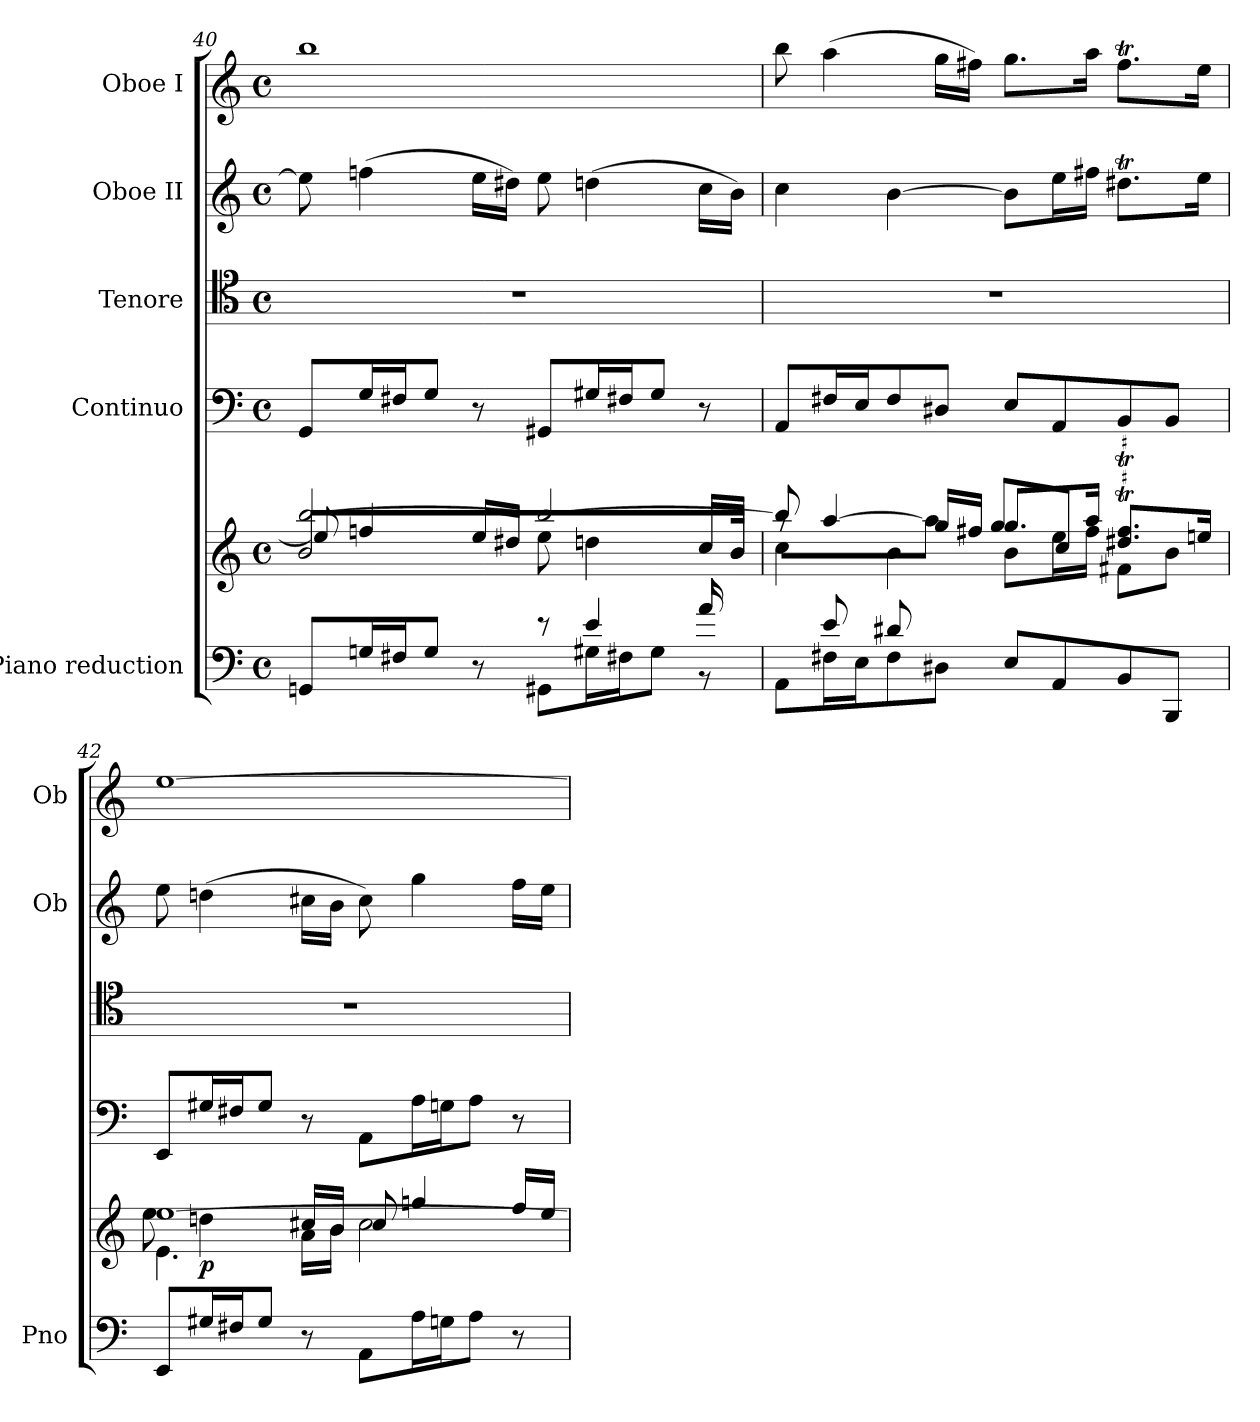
**kern	**kern	**dynam	**kern	**kern	**kern	**kern
*part5	*part5	*part5	*part4	*part3	*part2	*part1
*staff6	*staff5	*staff5/6	*staff4	*staff3	*staff2	*staff1
*I"Piano reduction	*	*	*I"Continuo	*I"Tenore	*I"Oboe II	*I"Oboe I
*I'Pno	*	*	*	*	*I'Ob	*I'Ob
*clefF4	*clefG2	*	*clefF4	*clefC4	*clefG2	*clefG2
*k[]	*k[]	*	*k[]	*k[]	*k[]	*k[]
*M4/4	*M4/4	*	*M4/4	*M4/4	*M4/4	*M4/4
*met(c)	*met(c)	*	*met(c)	*met(c)	*met(c)	*met(c)
=40	=40	=40	=40	=40	=40	=40
*^	*^	*	*	*	*	*
*	*	*	*^	*	*	*	*	*
2ryy	8GGn/L	[2bb/	8ee/]	2b/	.	8GG/L	1r	8ee\]	1bb
.	16Gn/L	.	4ffn/	.	.	16G/L	.	(4ffn\	.
.	16F#X/J	.	.	.	.	16F#X/J	.	.	.
.	8G/J	.	.	.	.	8G/J	.	.	.
.	8r	.	16ee/LL	.	.	8r	.	16ee\LL	.
.	.	.	16dd#X/JJ	.	.	.	.	16dd#X\JJ)	.
8r	8GG#X\L	2bb/_	8ee\	4..ryy	.	8GG#X/L	.	8ee\	.
4e/	16G#X\L	.	4ddn\	.	.	16G#X/L	.	(4ddn\	.
.	16F#X\J	.	.	.	.	16F#X/J	.	.	.
.	8G#\J	.	.	.	.	8G#/J	.	.	.
16a/LL	8r	.	16cc/LL	.	.	8r	.	16cc\LL	.
16ryy	.	.	16b/JJ	16b\JJ	.	.	.	16b\JJ)	.
!!LO:PB:g=z
=41	=41	=41	=41	=41	=41	=41	=41	=41	=41
8ryy	8AA\L	8bb/]	4cc\	8r	.	8AA/L	1r	4cc\	8bb\
8e/L	16F#X\L	[4aa/	.	4ryy	.	16F#X/L	.	.	(4aa\
.	16E\J	.	.	.	.	16E/J	.	.	.
8d#X/	8F#\	.	4b\	.	.	8F#/	.	[4b\	.
2ryy	8D#X\J	16gg/LL	.	8aa\J]	.	8D#X/J	.	.	16gg\LL
.	.	16ff#X/JJ	.	.	.	.	.	.	16ff#X\JJ)
.	8E/L	8.gg/L	8b\L	8gg\L	.	8E/L	.	8b\L]	8.gg\L
.	8AA/	.	16ee\L	8cc/J	.	8AA/	.	16ee\L	.
.	.	16aa/Jk	16ff#\JJ	.	.	.	.	16ff#X\JJ	16aa\Jk
.	8BB/	8.dd#X/T 8.ff#/TL	8f#X\L	4ryy	.	8BB/	.	8.dd#Xt\L	8.ff#t\L
8ryy	8BBB/J	.	8b\J	.	.	8BB/J	.	.	.
.	.	16ee/Jk	.	.	.	.	.	16ee\Jk	16ee\Jk
*v	*v	*	*	*	*	*	*	*	*
=42	=42	=42	=42	=42	=42	=42	=42	=42
8EE/L	[1ee	4.e\	8ee\	.	8EE/L	1r	8ee\	[1ee
!	!	!	!	!LO:DY:b	!	!	!	!
16G#X/L	.	.	4ddn\	p	16G#X/L	.	(4ddn\	.
16F#X/J	.	.	.	.	16F#X/J	.	.	.
8G#/J	.	.	.	.	8G#/J	.	.	.
8r	.	16a\LL	16cc#X/LL	.	8r	.	16cc#X\LL	.
.	.	16b\JJ	16b/JJ	.	.	.	16b\JJ	.
8AA\L	.	2cc#\	8cc#/	.	8AA\L	.	8cc#\)	.
16A\L	.	.	4ggn/	.	16A\L	.	4gg\	.
16Gn\J	.	.	.	.	16Gn\J	.	.	.
8A\J	.	.	.	.	8A\J	.	.	.
8r	.	.	16ff/LL	.	8r	.	16ff\LL	.
.	.	.	16ee/JJ	.	.	.	16ee\JJ	.
*	*v	*v	*v	*	*	*	*	*
=	=	=	=	=	=	=
*-	*-	*-	*-	*-	*-	*-
